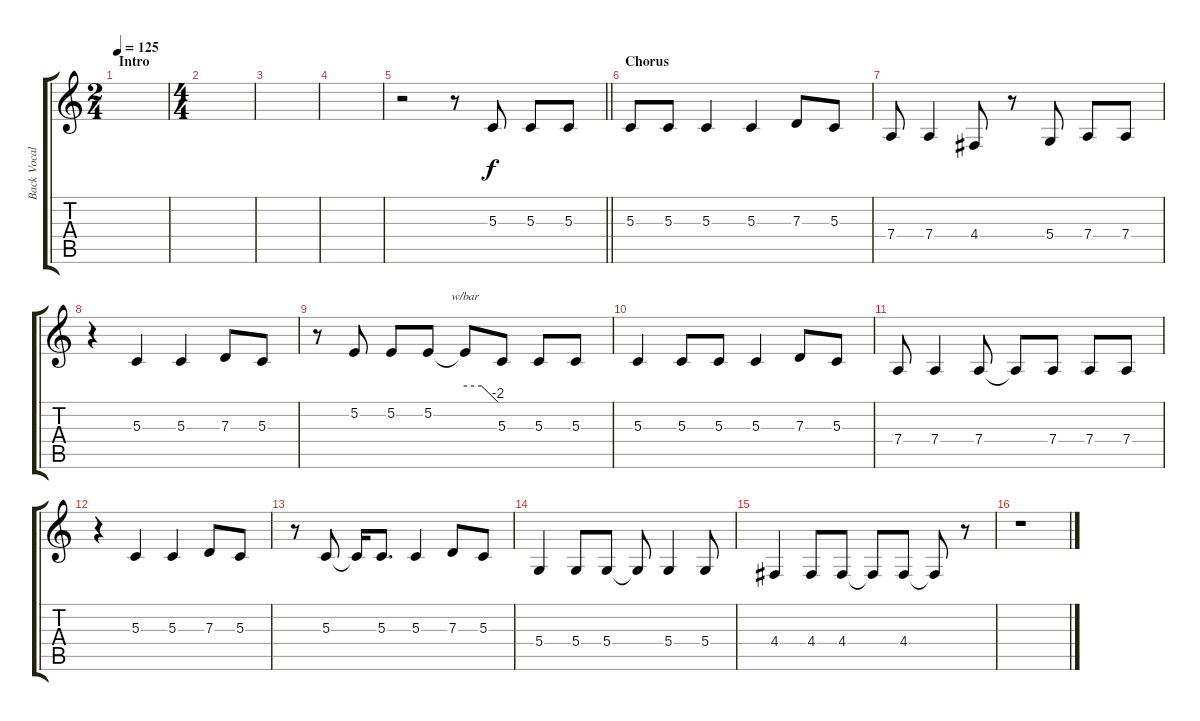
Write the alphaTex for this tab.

\track ("Back Vocals" "Back Vocal") {instrument baritonesax}
\staff {score tabs}
\tuning (E4 B3 G3 D3 A2 E2) {hide}
\ts (2 4)
\section ("" "Intro")
\tempo 125
\clef g2
\ks c
|
\ts (4 4)
|
|
|
\barLineRight lightlight
r.2 r.8 5.3.8 5.3.8 5.3.8 |
\section ("" "Chorus")
5.3.8 5.3.8 5.3.4 5.3.4 7.3.8 5.3.8 |
7.4.8 7.4.4 4.4.8 r.8 5.4.8 7.4.8 7.4.8 |
r.4 5.3.4 5.3.4 7.3.8 5.3.8 |
r.8 5.2.8{instrument synthvoice} 5.2.8 5.2.8 5.2{t}.8{tbe (custom default 0 0 30 0 60 -8)} 5.3.8{instrument baritonesax} 5.3.8 5.3.8 |
5.3.4 5.3.8 5.3.8 5.3.4 7.3.8 5.3.8 |
7.4.8 7.4.4 7.4.8 7.4{t}.8 7.4.8 7.4.8 7.4.8 |
r.4 5.3.4 5.3.4 7.3.8 5.3.8 |
r.8 5.3.8 5.3{t}.16 5.3.8{d} 5.3.4 7.3.8 5.3.8 |
5.4.4 5.4.8 5.4.8 5.4{t}.8 5.4.4 5.4.8 |
4.4.4 4.4.8 4.4.8 4.4{t}.8 4.4.8 4.4{t}.8 r.8 |
r.1
